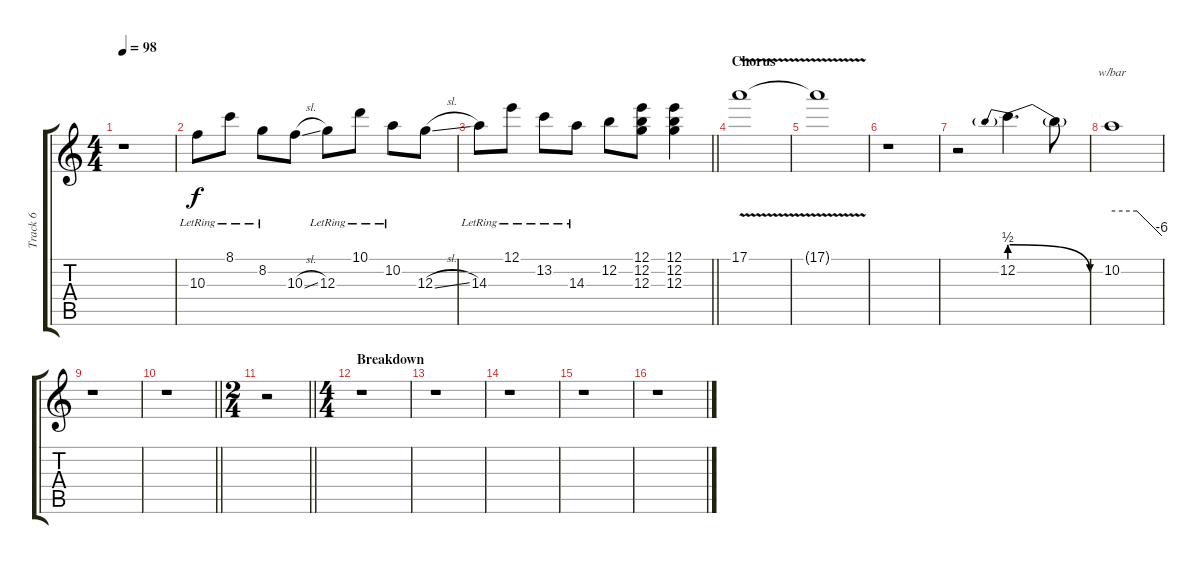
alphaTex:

\track ("Track 6" "Track 6") {instrument overdrivenguitar}
\staff {score tabs}
\tuning (E4 B3 G3 D3 A2 E2) {hide}
\ts (4 4)
\tempo 98
\clef g2
\ks c
r.1{dy f} |
10.3{lr}.8 8.1{lr}.8 8.2{lr}.8 10.3{sl}.8 12.3{lr}.8 10.1{lr}.8 10.2{lr}.8 12.3{sl}.8 |
\barLineRight lightlight
14.3{lr}.8 12.1{lr}.8 13.2{lr}.8 14.3{lr}.8 12.2.8 (12.1 12.2 12.3).8 (12.1 12.2 12.3).4 |
\section ("" "Chorus")
17.1{v}.1 |
17.1{t}.1 |
r.1 |
r.2 12.2{be (prebendrelease 0 2 60 0)}.4{d} 12.2{t}.8 |
10.2.1{tbe (custom default 0 0 30 0 60 -24)} |
r.1 |
\barLineRight lightlight
r.1 |
\ts (2 4)
\barLineRight lightlight
r.2 |
\ts (4 4)
\section ("" "Breakdown")
r.1 |
r.1 |
r.1 |
r.1 |
r.1
